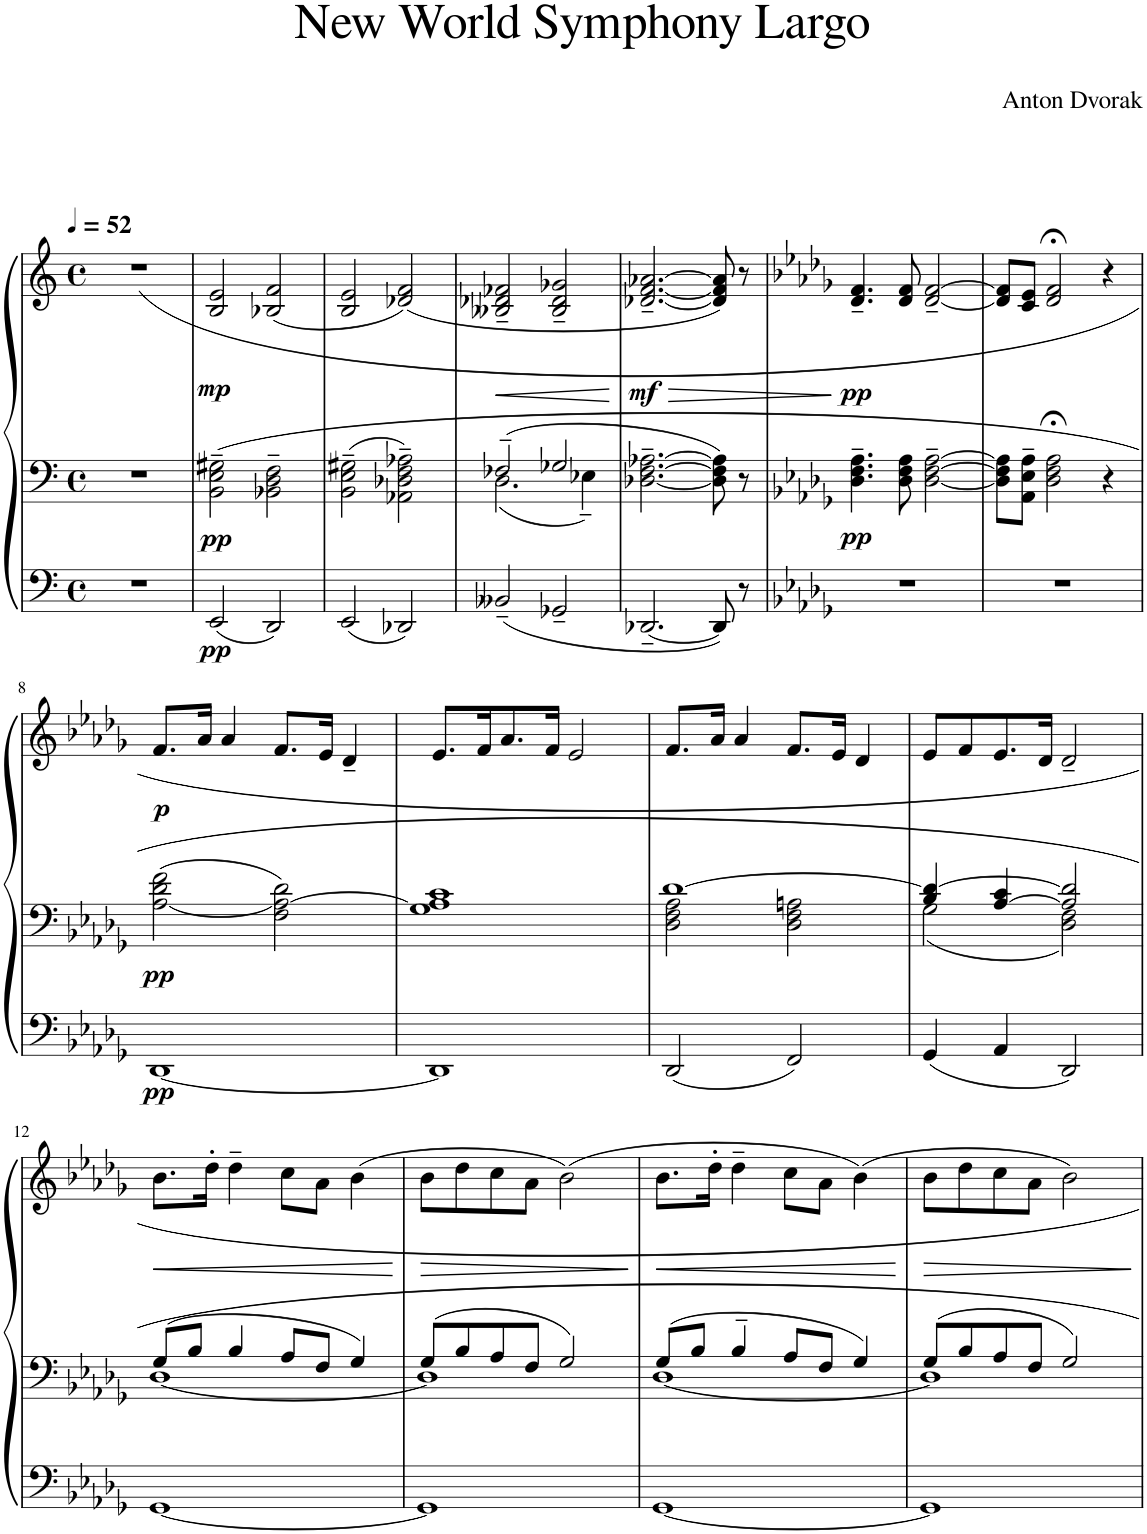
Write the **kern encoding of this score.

**kern	**kern	**kern	**dynam
*part1	*part1	*part1	*part1
*staff3	*staff2	*staff1	*staff1/2/3
*I"Pipe Organ	*	*	*
*I'P Org	*	*	*
*clefF4	*clefF4	*clefG2	*
*k[]	*k[]	*k[]	*
*M4/4	*M4/4	*M4/4	*
*met(c)	*met(c)	*met(c)	*
=1	=1	=1	=1
!	!	!LO:TX:a:B:t=𝅘𝅥 = 52	!
1r	1r	1r	.
=2	=2	=2	=2
!	!	!	!LO:DY:b=3
!	!	!	!LO:DY:n=1:b=2
!	!	!	!LO:DY:n=2:b
2EE/	2BB\~ 2E\~ 2G#X\~	2B/ 2e/	pp pp mp
2DD/	2BB-X\~ 2D\~ 2F\~	(2B-X/ 2f/	.
=3	=3	=3	=3
2EE/	2BB\~ 2E\~ 2G#X\~	2B/ 2e/	.
2DD-X/	2AA-X\~ 2D-X\~ 2F\~ 2A-X\~	(2d-X/ 2f/)	.
=4	=4	=4	=4
*	*^	*	*
!	!	!	!	!LO:HP:b
2BB--X~/	2F-X~/	2.D\	2B--X/~ 2d-X/~ 2f-X/~	<
2GG-X~/	2G-X/	.	2B--/~ 2d-/~ 2g-X/~	.
.	.	4E-X~\	.	.
*	*v	*v	*	*
.	.	.	[
=5	=5	=5	=5
!	!	!	!LO:HP:b
!	!	!	!LO:DY:n=1:b
[2.DD-X~/	[2.D-X\~ [2.F\~ [2.A-X\~	[2.d-X/~ [2.f/~ [2.a-X/~	> mf
8DD-/]	8D-\] 8F\] 8A-\]	8d-/] 8f/] 8a-/])	.
8r	8r	8r	.
.	.	.	]
=6	=6	=6	=6
*k[b-e-a-d-g-]	*k[b-e-a-d-g-]	*k[b-e-a-d-g-]	*
!	!	!	!LO:DY:b=2
!	!	!	!LO:DY:n=1:b
1r	4.D-\~ 4.F\~ 4.A-\~	4.d-/~ 4.f/~	pp pp
.	8D-\ 8F\ 8A-\	8d-/ 8f/	.
.	[2D-\~ [2F\~ [2A-\~	[2d-/~ [2f/~	.
=7	=7	=7	=7
1r	8D-\] 8F\] 8A-\]L	8d-/] 8f/]L	.
.	8AA-\~ 8E-\~ 8A-\~J	8c/ 8e-/J	.
.	2D-\;< 2F\;< 2A-\;<	2d-/;< 2f/;<	.
.	4r	4r	.
!!LO:LB:g=z
=8	=8	=8	=8
!	!	!	!LO:DY:b=3
!	!	!	!LO:DY:n=1:b=2
!	!	!	!LO:DY:n=2:b
[1DD-	[2A-\ 2d-\ 2f\	8.f/L	pp pp p
.	.	16a-/Jk	.
.	.	4a-/	.
.	2F\ 2A-\_ 2d-\	8.f/L	.
.	.	16e-/Jk	.
.	.	4d-~/	.
=9	=9	=9	=9
1DD-]	1G- 1A-] 1c	8.e-/L	.
.	.	16f/K	.
.	.	8.a-/	.
.	.	16f/Jk	.
.	.	2e-/	.
=10	=10	=10	=10
*	*^	*	*
2DD-/	[1d-	2D-\ 2F\ 2A-\	8.f/L	.
.	.	.	16a-/Jk	.
.	.	.	4a-/	.
2FF/	.	2D-\ 2F\ 2An\	8.f/L	.
.	.	.	16e-/Jk	.
.	.	.	4d-/	.
=11	=11	=11	=11	=11
4GG-/	4B-/ 4d-/_	2G-\	8e-/L	.
.	.	.	8f/	.
4AA-/	[4A-/ 4c/	.	8.e-/	.
.	.	.	16d-/Jk	.
2DD-/	2A-/] 2d-/]	2D-\ 2F\	(2d-~/	.
!!LO:LB:g=z
=12	=12	=12	=12	=12
!	!	!	!	!LO:HP:b
[1GG-	8G-/L	[1D-	8.b-\L	<
.	8B-/J	.	.	.
.	.	.	16dd-'\Jk	.
.	4B-/	.	4dd-~\	.
.	8A-/L	.	8cc\L	.
.	8F/J	.	8a-\J	.
.	4G-/	.	(4b-\)	.
*	*v	*v	*	*
.	.	.	[
=13	=13	=13	=13
*	*^	*	*
!	!	!	!	!LO:HP:b
1GG-]	8G-/L	1D-]	8b-\L	>
.	8B-/	.	8dd-\	.
.	8A-/	.	8cc\	.
.	8F/J	.	8a-\J	.
.	2G-/	.	(2b-\)	.
*	*v	*v	*	*
.	.	.	]
=14	=14	=14	=14
*	*^	*	*
!	!	!	!	!LO:HP:b
[1GG-	8G-/L	[1D-	8.b-\L	<
.	8B-/J	.	.	.
.	.	.	16dd-'\Jk	.
.	4B-~/	.	4dd-~\	.
.	8A-/L	.	8cc\L	.
.	8F/J	.	8a-\J	.
.	4G-/	.	(4b-\)	.
*	*v	*v	*	*
.	.	.	[
=15	=15	=15	=15
*	*^	*	*
!	!	!	!	!LO:HP:b
1GG-]	8G-/L	1D-]	8b-\L	>
.	8B-/	.	8dd-\	.
.	8A-/	.	8cc\	.
.	8F/J	.	8a-\J	.
.	2G-/	.	2b-\)	.
*	*v	*v	*	*
.	.	.	]
=	=	=	=
*-	*-	*-	*-
